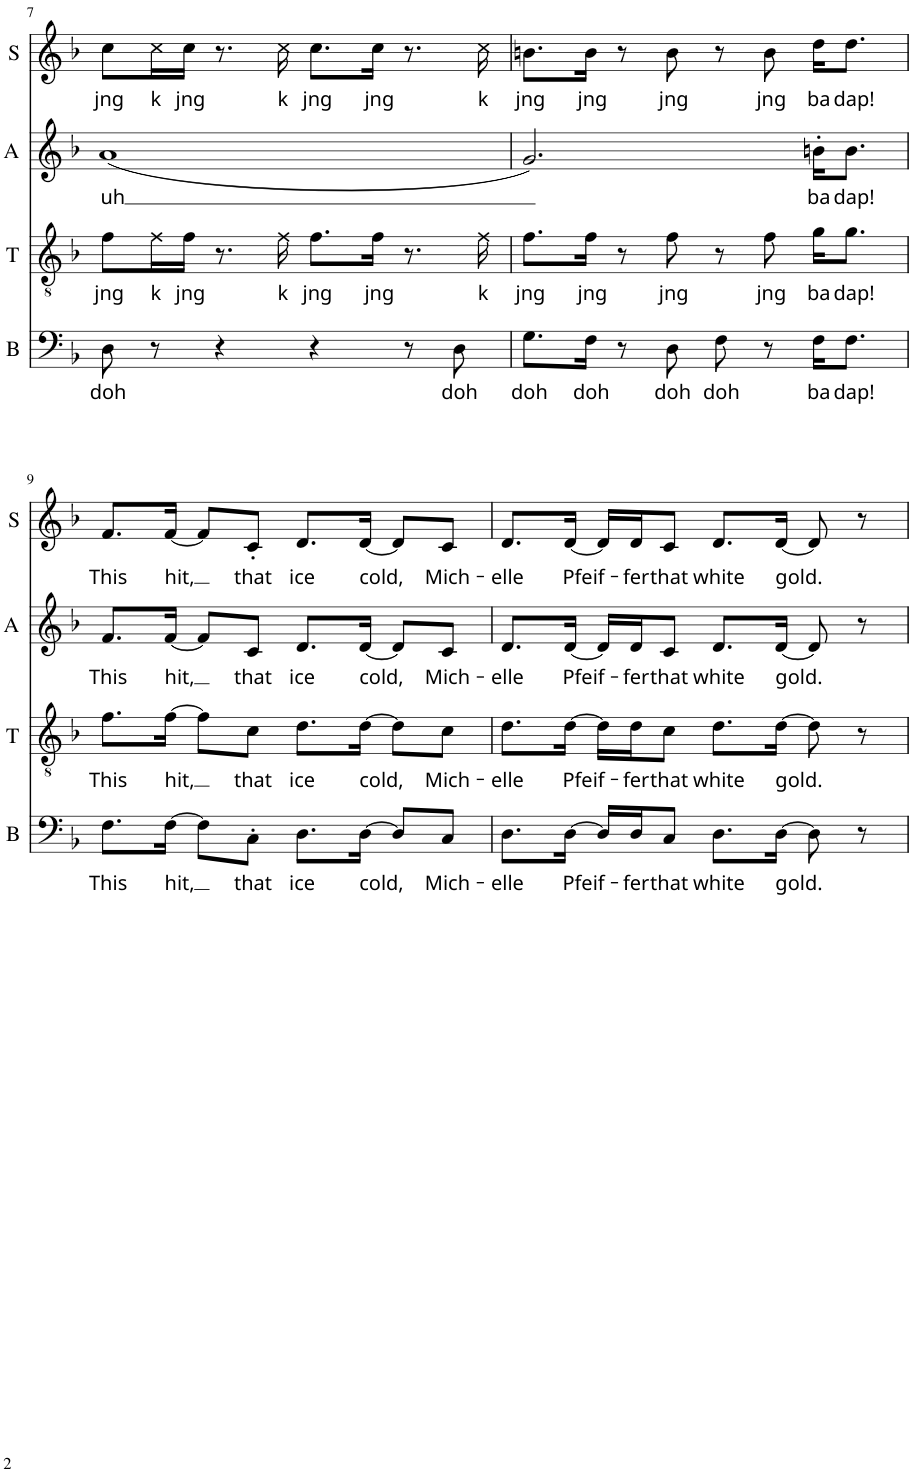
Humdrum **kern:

**kern	**kern	**kern	**text	**kern	**text	**kern	**text	**kern	**text
*part5	*part5	*part4	*part4	*part3	*part3	*part2	*part2	*part1	*part1
*staff6	*staff5	*staff4	*staff4	*staff3	*staff3	*staff2	*staff2	*staff1	*staff1
*I"Piano	*	*I"Bass	*	*I"Tenor	*	*I"Alto	*	*I"Soprano	*
*I'Pno	*	*I'B	*	*I'T	*	*I'A	*	*I'S	*
!!LO:PB:g=z
*clefF4	*clefG2	*clefF4	*	*clefGv2	*	*clefG2	*	*clefG2	*
*k[b-]	*k[b-]	*k[b-]	*	*k[b-]	*	*k[b-]	*	*k[b-]	*
*M4/4	*M4/4	*M4/4	*	*M4/4	*	*M4/4	*	*M4/4	*
=7	=7	=7	=7	=7	=7	=7	=7	=7	=7
*	*^	*	*	*	*	*	*	*	*
!	!	!	!	!LO:LY:b	!	!LO:LY:b	!	!LO:LY:b	!	!LO:LY:b
8D	8f/ 8cc/L	1a	8D\	doh	8f\L	jng	(<1a	uh	8cc\L	jng
!	!	!	!	!	!	!LO:LY:b	!	!	!	!LO:LY:b
8r	8f/ 8cc/J	.	8r	.	16f\L	k	.	.	16cc\L	k
!	!	!	!	!	!	!LO:LY:b	!	!	!	!LO:LY:b
.	.	.	.	.	16f\JJ	jng	.	.	16cc\JJ	jng
!	!LO:N:vis=8	!	!	!	!	!	!	!	!	!
4r	8.r	.	4r	.	8.r	.	.	.	8.r	.
!	!	!	!	!	!	!LO:LY:b	!	!	!	!LO:LY:b
.	2ryy	.	.	.	16f\	k	.	.	16cc\	k
!	!	!	!	!	!	!LO:LY:b	!	!	!	!LO:LY:b
4r	.	.	4r	.	8.f\L	jng	.	.	8.cc\L	jng
!	!	!	!	!	!	!LO:LY:b	!	!	!	!LO:LY:b
.	.	.	.	.	16f\Jk	jng	.	.	16cc\Jk	jng
4ryy	.	.	8r	.	8.r	.	.	.	8.r	.
!	!	!	!	!LO:LY:b	!	!	!	!	!	!
.	.	.	8D\	doh	.	.	.	.	.	.
!	!	!	!	!	!	!LO:LY:b	!	!	!	!LO:LY:b
.	16ryy	.	.	.	16f\	k	.	.	16cc\	k
=8	=8	=8	=8	=8	=8	=8	=8	=8	=8	=8
!	!	!	!	!LO:LY:b	!	!LO:LY:b	!	!	!	!LO:LY:b
8.G\L	8.f/ 8.bn/L	2.g	8.G\L	doh	8.f\L	jng	2.g/)	.	8.bn\L	jng
!	!	!	!	!LO:LY:b	!	!LO:LY:b	!	!	!	!LO:LY:b
16F\Jk	16f/ 16b/Jk	.	16F\Jk	doh	16f\Jk	jng	.	.	16b\Jk	jng
8r	8r	.	8r	.	8r	.	.	.	8r	.
!	!	!	!	!LO:LY:b	!	!LO:LY:b	!	!	!	!LO:LY:b
8D	8f 8b	.	8D\	doh	8f\	jng	.	.	8b\	jng
!	!	!	!	!LO:LY:b	!	!	!	!	!	!
8F	8r	.	8F\	doh	8r	.	.	.	8r	.
!	!	!	!	!	!	!LO:LY:b	!	!	!	!LO:LY:b
8r	8f 8b	.	8r	.	8f\	jng	.	.	8b\	jng
!	!	!	!	!LO:LY:b	!	!LO:LY:b	!	!LO:LY:b	!	!LO:LY:b
16F\KL	4ryy	16g\ 16b\ 16dd\KL	16F\KL	ba	16g\KL	ba	16bn'\KL	ba	16dd\KL	ba
!	!	!	!	!LO:LY:b	!	!LO:LY:b	!	!LO:LY:b	!	!LO:LY:b
8.F\J	.	8.g\ 8.b\ 8.dd\J	8.F\J	dap!	8.g\J	dap!	8.b\J	dap!	8.dd\J	dap!
!!LO:LB:g=z
=9	=9	=9	=9	=9	=9	=9	=9	=9	=9	=9
!	!	!	!	!LO:LY:b	!	!LO:LY:b	!	!LO:LY:b	!	!LO:LY:b
*	*v	*v	*	*	*	*	*	*	*	*
8.F\L	8.f/L	8.F\L	This	8.f\L	This	8.f/L	This	8.f/L	This
!	!	!	!LO:LY:b	!	!LO:LY:b	!	!LO:LY:b	!	!LO:LY:b
[>16F\Jk	[>16f/Jk	[>16F\Jk	hit,	[>16f\Jk	hit,	[<16f/Jk	hit,	[<16f/Jk	hit,
8F\L]	8f/L]	8F\L]	.	8f\L]	.	8f/L]	.	8f/L]	.
!	!	!	!LO:LY:b	!	!LO:LY:b	!	!LO:LY:b	!	!LO:LY:b
8C\J	8c/J	8C'\J	that	8c\J	that	8c/J	that	8c'/J	that
!	!	!	!LO:LY:b	!	!LO:LY:b	!	!LO:LY:b	!	!LO:LY:b
8.D\L	8.d/L	8.D\L	ice	8.d\L	ice	8.d/L	ice	8.d/L	ice
!	!	!	!LO:LY:b	!	!LO:LY:b	!	!LO:LY:b	!	!LO:LY:b
[>16D\Jk	[>16d/Jk	[>16D\Jk	cold,	[>16d\Jk	cold,	[<16d/Jk	cold,	[<16d/Jk	cold,
8D/L]	8d/L]	8D/L]	.	8d\L]	.	8d/L]	.	8d/L]	.
!	!	!	!LO:LY:b	!	!LO:LY:b	!	!LO:LY:b	!	!LO:LY:b
8C/J	8c/J	8C/J	Mich-	8c\J	Mich-	8c/J	Mich-	8c/J	Mich-
=10	=10	=10	=10	=10	=10	=10	=10	=10	=10
!	!	!	!LO:LY:b	!	!LO:LY:b	!	!LO:LY:b	!	!LO:LY:b
8.D\L	8.d/L	8.D\L	-elle	8.d\L	-elle	8.d/L	-elle	8.d/L	-elle
!	!	!	!LO:LY:b	!	!LO:LY:b	!	!LO:LY:b	!	!LO:LY:b
[>16D\Jk	[>16d/Jk	[>16D\Jk	Pfeif-	[>16d\Jk	Pfeif-	[<16d/Jk	Pfeif-	[<16d/Jk	Pfeif-
16D/LL]	16d/LL]	16D/LL]	.	16d\LL]	.	16d/LL]	.	16d/LL]	.
!	!	!	!LO:LY:b	!	!LO:LY:b	!	!LO:LY:b	!	!LO:LY:b
16D/J	16d/J	16D/J	-fer	16d\J	-fer	16d/J	-fer	16d/J	-fer
!	!	!	!LO:LY:b	!	!LO:LY:b	!	!LO:LY:b	!	!LO:LY:b
8C/J	8c/J	8C/J	that	8c\J	that	8c/J	that	8c/J	that
!	!	!	!LO:LY:b	!	!LO:LY:b	!	!LO:LY:b	!	!LO:LY:b
8.D\L	8.d/L	8.D\L	white	8.d\L	white	8.d/L	white	8.d/L	white
!	!	!	!LO:LY:b	!	!LO:LY:b	!	!LO:LY:b	!	!LO:LY:b
[>16D\Jk	[>16d/Jk	[>16D\Jk	gold.	[>16d\Jk	gold.	[<16d/Jk	gold.	[<16d/Jk	gold.
8D]	8d]	8D\]	.	8d\]	.	8d/]	.	8d/]	.
8r	8r	8r	.	8r	.	8r	.	8r	.
=	=	=	=	=	=	=	=	=	=
*-	*-	*-	*-	*-	*-	*-	*-	*-	*-
